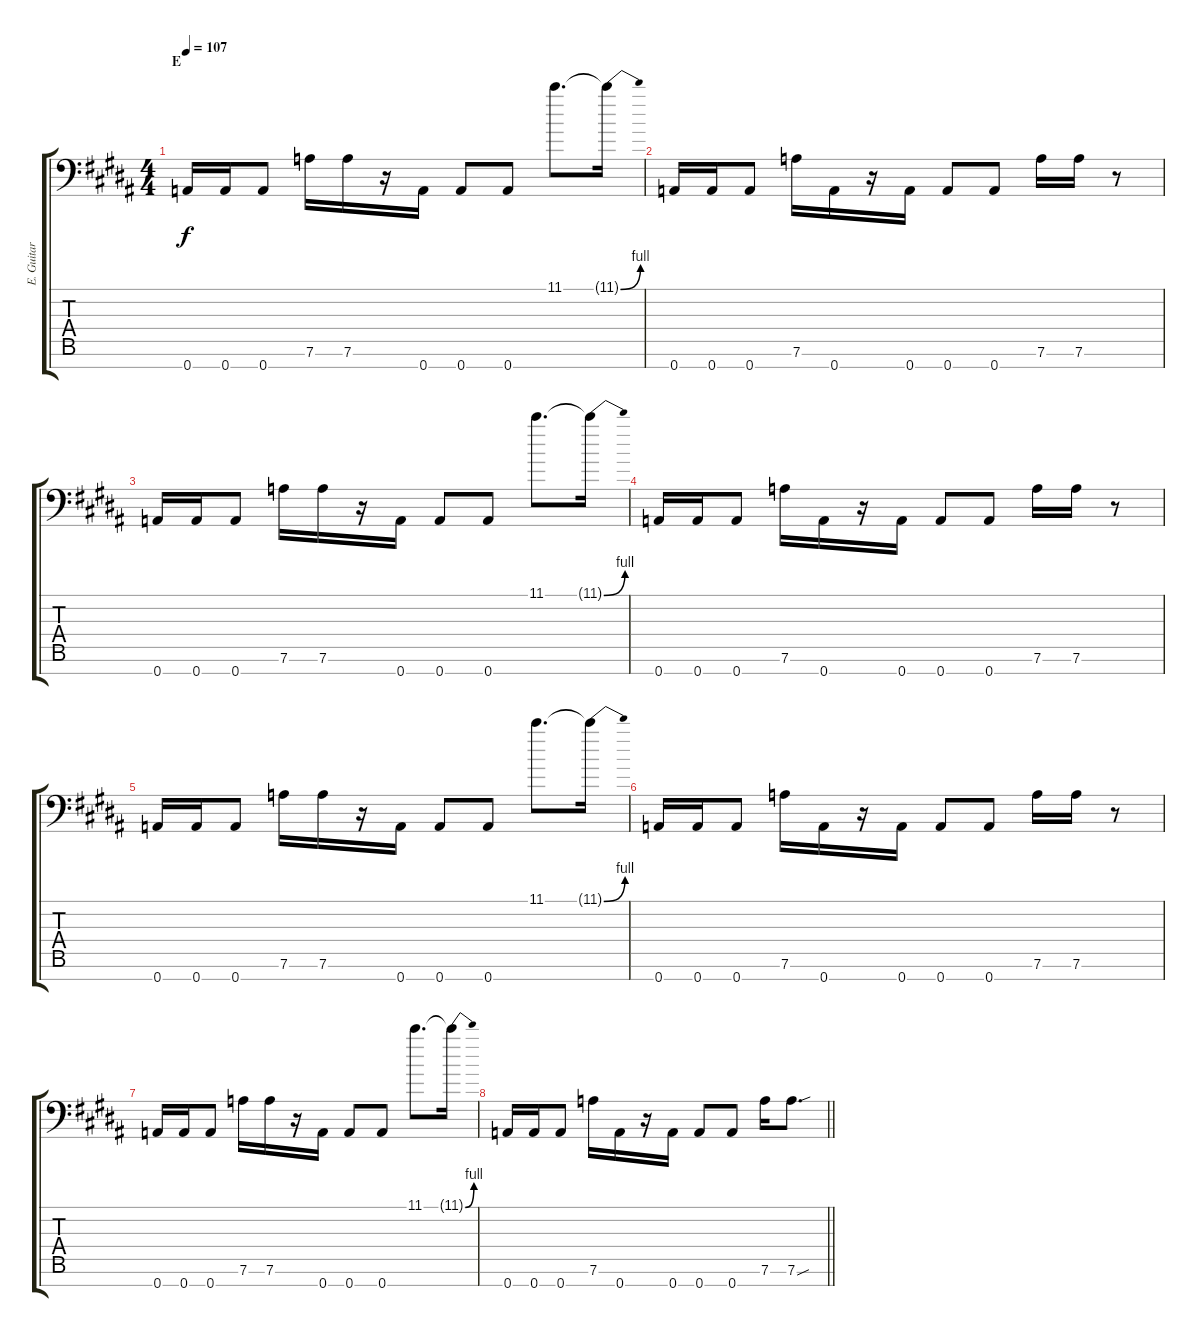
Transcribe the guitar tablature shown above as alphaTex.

\track ("E. Guitar II" "E. Guitar ") {instrument overdrivenguitar}
\staff {score tabs}
\tuning (D4 A3 F3 C3 G2 D2 A1) {hide}
\ts (4 4)
\section ("" "E")
\tempo 107
\clef f4
\ks b
0.7.16{dy f} 0.7.16 0.7.8 7.6.16 7.6.16 r.16 0.7.16 0.7.8 0.7.8 11.1.8{d} 11.1{be (bend 0 0 60 4) t}.16 |
0.7.16 0.7.16 0.7.8 7.6.16 0.7.16 r.16 0.7.16 0.7.8 0.7.8 7.6.16 7.6.16 r.8 |
0.7.16 0.7.16 0.7.8 7.6.16 7.6.16 r.16 0.7.16 0.7.8 0.7.8 11.1.8{d} 11.1{be (bend 0 0 60 4) t}.16 |
0.7.16 0.7.16 0.7.8 7.6.16 0.7.16 r.16 0.7.16 0.7.8 0.7.8 7.6.16 7.6.16 r.8 |
0.7.16 0.7.16 0.7.8 7.6.16 7.6.16 r.16 0.7.16 0.7.8 0.7.8 11.1.8{d} 11.1{be (bend 0 0 60 4) t}.16 |
0.7.16 0.7.16 0.7.8 7.6.16 0.7.16 r.16 0.7.16 0.7.8 0.7.8 7.6.16 7.6.16 r.8 |
0.7.16 0.7.16 0.7.8 7.6.16 7.6.16 r.16 0.7.16 0.7.8 0.7.8 11.1.8{d} 11.1{be (bend 0 0 60 4) t}.16 |
\barLineRight lightlight
0.7.16 0.7.16 0.7.8 7.6.16 0.7.16 r.16 0.7.16 0.7.8 0.7.8 7.6.16 7.6{sou}.8{d}
